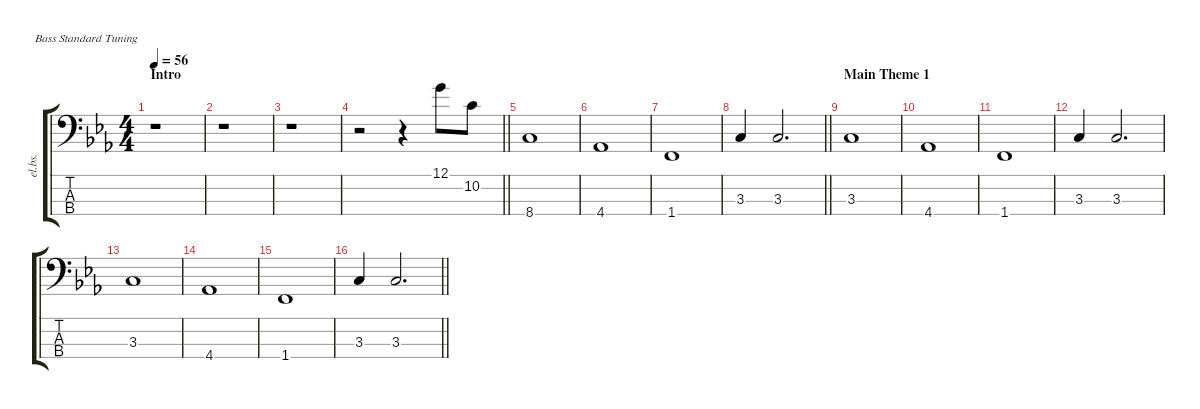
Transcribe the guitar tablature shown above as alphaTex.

\defaultSystemsLayout 4
\hideDynamics
\bracketExtendMode groupsimilarinstruments
\otherSystemsTrackNameOrientation horizontal
\track ("Bass" "el.bs.") {instrument electricbassfinger}
\staff {score tabs}
\tuning (G2 D2 A1 E1)
\ts (4 4)
\section ("" "Intro")
\tempo 56
\clef f4
\ks cminor
r.1{dy f instrument electricbassfinger} |
r.1 |
r.1 |
\barLineRight lightlight
r.2 r.4 12.1{acc forcenatural}.8 10.2{acc forcenatural}.8 |
8.4{acc forcenatural}.1 |
4.4{acc b}.1 |
1.4{acc forcenatural}.1 |
\barLineRight lightlight
3.3{acc forcenatural}.4 3.3{acc forcenatural}.2{d} |
\section ("" "Main Theme 1")
3.3{acc forcenatural}.1 |
4.4{acc b}.1 |
1.4{acc forcenatural}.1 |
3.3{acc forcenatural}.4 3.3{acc forcenatural}.2{d} |
3.3{acc forcenatural}.1 |
4.4{acc b}.1 |
1.4{acc forcenatural}.1 |
\barLineRight lightlight
3.3{acc forcenatural}.4 3.3{acc forcenatural}.2{d}
